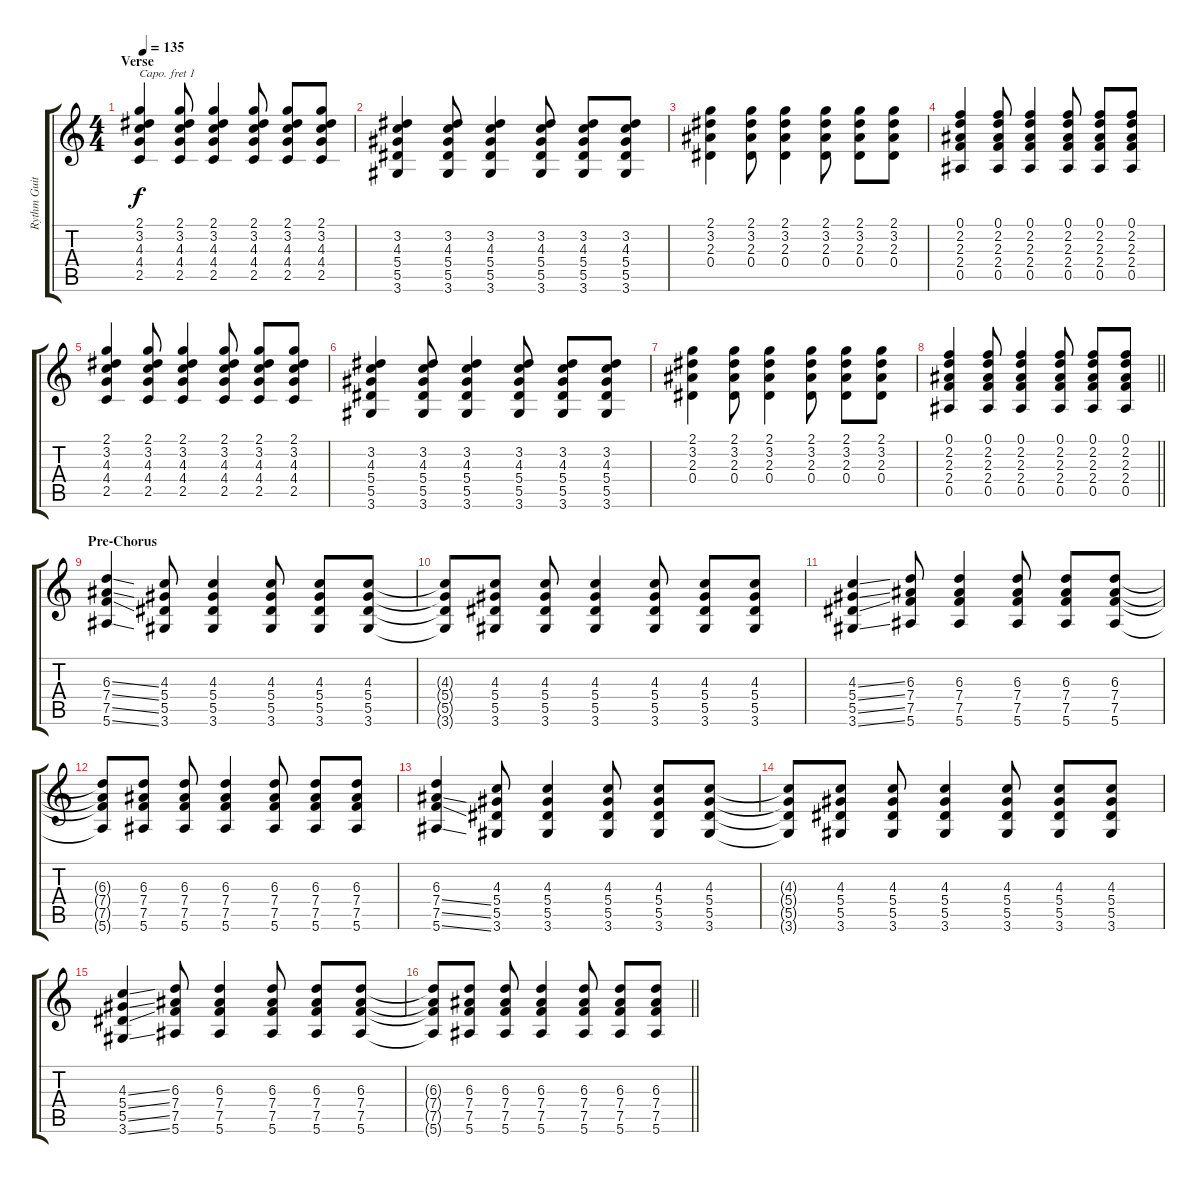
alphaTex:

\track ("Rythm Guitar" "Rythm Guit") {instrument acousticguitarsteel}
\staff {score tabs}
\capo 1
\tuning (E4 B3 G3 D3 A2 E2) {hide}
\ts (4 4)
\section ("" "Verse")
\tempo 135
\clef g2
\ks c
(2.1 3.2 4.3 4.4 2.5).4{dy f} (2.1 3.2 4.3 4.4 2.5).8 (2.1 3.2 4.3 4.4 2.5).4 (2.1 3.2 4.3 4.4 2.5).8 (2.1 3.2 4.3 4.4 2.5).8 (2.1 3.2 4.3 4.4 2.5).8 |
(3.2 4.3 5.4 5.5 3.6).4 (3.2 4.3 5.4 5.5 3.6).8 (3.2 4.3 5.4 5.5 3.6).4 (3.2 4.3 5.4 5.5 3.6).8 (3.2 4.3 5.4 5.5 3.6).8 (3.2 4.3 5.4 5.5 3.6).8 |
(2.1 3.2 2.3 0.4).4 (2.1 3.2 2.3 0.4).8 (2.1 3.2 2.3 0.4).4 (2.1 3.2 2.3 0.4).8 (2.1 3.2 2.3 0.4).8 (2.1 3.2 2.3 0.4).8 |
(0.1 2.2 2.3 2.4 0.5).4 (0.1 2.2 2.3 2.4 0.5).8 (0.1 2.2 2.3 2.4 0.5).4 (0.1 2.2 2.3 2.4 0.5).8 (0.1 2.2 2.3 2.4 0.5).8 (0.1 2.2 2.3 2.4 0.5).8 |
(2.1 3.2 4.3 4.4 2.5).4 (2.1 3.2 4.3 4.4 2.5).8 (2.1 3.2 4.3 4.4 2.5).4 (2.1 3.2 4.3 4.4 2.5).8 (2.1 3.2 4.3 4.4 2.5).8 (2.1 3.2 4.3 4.4 2.5).8 |
(3.2 4.3 5.4 5.5 3.6).4 (3.2 4.3 5.4 5.5 3.6).8 (3.2 4.3 5.4 5.5 3.6).4 (3.2 4.3 5.4 5.5 3.6).8 (3.2 4.3 5.4 5.5 3.6).8 (3.2 4.3 5.4 5.5 3.6).8 |
(2.1 3.2 2.3 0.4).4 (2.1 3.2 2.3 0.4).8 (2.1 3.2 2.3 0.4).4 (2.1 3.2 2.3 0.4).8 (2.1 3.2 2.3 0.4).8 (2.1 3.2 2.3 0.4).8 |
\barLineRight lightlight
(0.1 2.2 2.3 2.4 0.5).4 (0.1 2.2 2.3 2.4 0.5).8 (0.1 2.2 2.3 2.4 0.5).4 (0.1 2.2 2.3 2.4 0.5).8 (0.1 2.2 2.3 2.4 0.5).8 (0.1 2.2 2.3 2.4 0.5).8 |
\section ("" "Pre-Chorus")
(6.3{ss} 7.4{ss} 7.5{ss} 5.6{ss}).4 (4.3 5.4 5.5 3.6).8 (4.3 5.4 5.5 3.6).4 (4.3 5.4 5.5 3.6).8 (4.3 5.4 5.5 3.6).8 (4.3 5.4 5.5 3.6).8 |
(4.3{t} 5.4{t} 5.5{t} 3.6{t}).8 (4.3 5.4 5.5 3.6).8 (4.3 5.4 5.5 3.6).8 (4.3 5.4 5.5 3.6).4 (4.3 5.4 5.5 3.6).8 (4.3 5.4 5.5 3.6).8 (4.3 5.4 5.5 3.6).8 |
(4.3{ss} 5.4{ss} 5.5{ss} 3.6{ss}).4 (6.3 7.4 7.5 5.6).8 (6.3 7.4 7.5 5.6).4 (6.3 7.4 7.5 5.6).8 (6.3 7.4 7.5 5.6).8 (6.3 7.4 7.5 5.6).8 |
(6.3{t} 7.4{t} 7.5{t} 5.6{t}).8 (6.3 7.4 7.5 5.6).8 (6.3 7.4 7.5 5.6).8 (6.3 7.4 7.5 5.6).4 (6.3 7.4 7.5 5.6).8 (6.3 7.4 7.5 5.6).8 (6.3 7.4 7.5 5.6).8 |
(6.3 7.4{ss} 7.5{ss} 5.6{ss}).4 (4.3 5.4 5.5 3.6).8 (4.3 5.4 5.5 3.6).4 (4.3 5.4 5.5 3.6).8 (4.3 5.4 5.5 3.6).8 (4.3 5.4 5.5 3.6).8 |
(4.3{t} 5.4{t} 5.5{t} 3.6{t}).8 (4.3 5.4 5.5 3.6).8 (4.3 5.4 5.5 3.6).8 (4.3 5.4 5.5 3.6).4 (4.3 5.4 5.5 3.6).8 (4.3 5.4 5.5 3.6).8 (4.3 5.4 5.5 3.6).8 |
(4.3{ss} 5.4{ss} 5.5{ss} 3.6{ss}).4 (6.3 7.4 7.5 5.6).8 (6.3 7.4 7.5 5.6).4 (6.3 7.4 7.5 5.6).8 (6.3 7.4 7.5 5.6).8 (6.3 7.4 7.5 5.6).8 |
\barLineRight lightlight
(6.3{t} 7.4{t} 7.5{t} 5.6{t}).8 (6.3 7.4 7.5 5.6).8 (6.3 7.4 7.5 5.6).8 (6.3 7.4 7.5 5.6).4 (6.3 7.4 7.5 5.6).8 (6.3 7.4 7.5 5.6).8 (6.3 7.4 7.5 5.6).8
